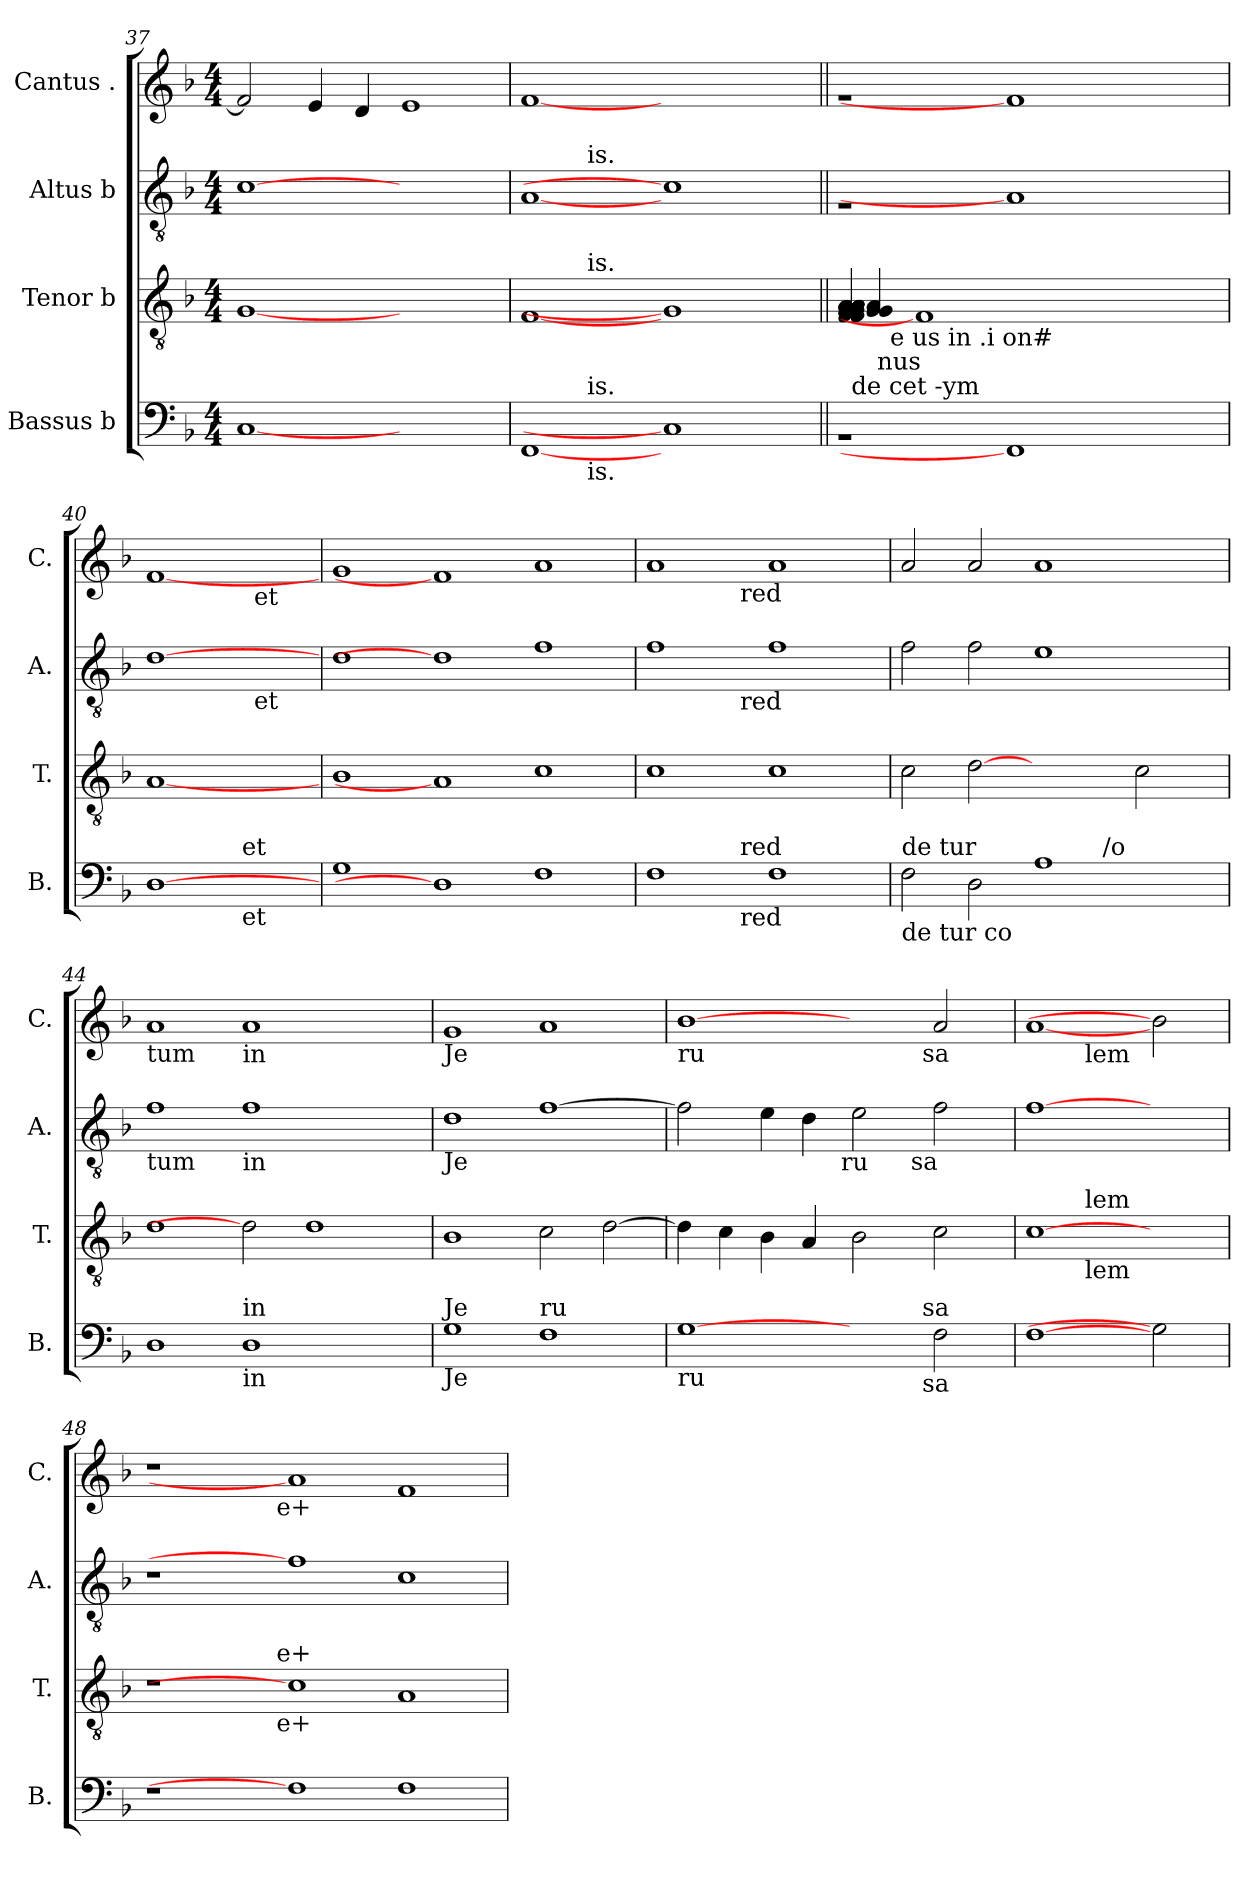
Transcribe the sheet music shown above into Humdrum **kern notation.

**kern	**kern	**kern	**kern
*part4	*part3	*part2	*part1
*staff4	*staff3	*staff2	*staff1
*I"Bassus b	*I"Tenor b	*I"Altus b	*I"Cantus .
*I'B.	*I'T.	*I'A.	*I'C.
*clefF4	*clefGv2	*clefGv2	*clefG2
*ITrd4c7	*ITrd-3c-5	*ITrd-3c-5	*
*k[b-e-]	*k[b-e-]	*k[b-e-]	*k[b-]
*B-:	*B-:	*B-:	*F:
*M4/4	*M4/4	*M4/4	*M4/4
=37	=37	=37	=37
[1FF	[1c	[1f	2f/]
.	.	.	4e/
.	.	.	4d/
1ryy	1ryy	1ryy	1e
=38	=38	=38	=38
*^	*^	*^	*
[1BBB-	4..ryy	[1B-	4..ryy	[1d	4..ryy	[1f
!	!	!	!	!	!LO:TX:a:t=is.	!
!	!	!	!LO:TX:a:t=is.	!	!	!
!	!LO:TX:b:t=is.	!	!	!	!	!
!	!LO:TX:a:t=is.	!	!	!	!	!
.	1ryy	.	1ryy	.	1ryy	.
1FF]	.	1c]	.	1f]	.	1ryy
.	2ryy	.	2ryy	.	2ryy	.
.	16ryy	.	16ryy	.	16ryy	.
=39||	=39||	=39||	=39||	=39||	=39||	=39||
!LO:TX:a:t=Te	!	!	!	!	!	!
!LO:N:vis=1	!	!LO:N:n=1:head=solid	!	!	!	!
!	!	!LO:N:n=2:head=solid	!	!	!	!
!	!	!LO:N:n=3:head=solid	!	!	!	!
!	!	!LO:N:n=4:head=solid	!	!	!	!
!	!	!LO:N:n=5:head=solid	!	!	!	!
!	!	!LO:N:n=6:head=solid	!	!	!	!
!	!	!LO:N:n=7:head=solid	!	!	!	!
!	!	!LO:N:n=8:head=solid	!	!	!	!
!	!	!LO:N:n=9:head=solid	!	!	!	!
!	!	!LO:N:n=10:head=solid	!	!	!	!
!	!	!LO:N:n=11:head=solid	!	!	!	!
!	!	!LO:N:n=12:head=solid	!LO:N:n=1:head=solid	!	!	!
!	!	!	!LO:N:n=2:head=solid	!	!	!
!	!	!	!LO:N:n=3:head=solid	!LO:N:vis=1	!	!LO:N:vis=1
*^	*^	*	*	*v	*v	*
1rC	32ryy	8ryy	8ryy	4B-/ 4B-/ 4c/ 4c/ 4c/ 4d/ 4d/ 4d/ 4d/ 4d/ 4d/ 4d/	4c/ 4c/ 4d/	1rA	1ra
!	!LO:TX:a:t=de cet -ym	!	!	!	!	!	!
.	1ryy	.	.	.	.	.	.
!	!	!LO:TX:a:t=nus	!	!	!	!	!
.	.	1...ryy	32ryy	.	.	.	.
!	!	!	!LO:TX:a:t=e us in .i on#	!	!	!	!
.	.	.	1ryy	.	.	.	.
.	.	.	.	1B-]	2.ryy	.	.
1BBB-]	.	.	.	.	1ryy	1d]	1f]
.	2ryy	.	.	.	.	.	.
.	.	.	2ryy	.	.	.	.
.	.	.	.	2.ryy	.	.	.
.	4...ryy	.	.	.	.	.	.
.	.	.	4ryy	.	.	.	.
.	.	.	16.ryy	.	.	.	.
*	*v	*v	*v	*	*	*	*
*	*	*v	*v	*	*
!!LO:LB:g=z
=40	=40	=40	=40	=40
*	*	*	*^	*^
[1GG	2ryy	[1d	[1g	2ryy	[1f	2ryy
.	8ryy	.	.	8ryy	.	8ryy
!	!LO:TX:b:t=et	!	!	!	!	!
!	!LO:TX:a:t=et	!	!	!	!	!
.	4.ryy	.	.	32ryy	.	32ryy
!	!	!	!	!	!	!LO:TX:b:t=et
!	!	!	!	!LO:TX:b:t=et	!	!
.	.	.	.	4ryy	.	4ryy
.	.	.	.	16.ryy	.	16.ryy
=41	=41	=41	=41	=41	=41	=41
!	!	!	!	!	!LO:TX:b:t=ti	!
!	!	!	!LO:TX:b:t=ti	!	!	!
!LO:TX:b:t=ti	!	!	!	!	!	!
!LO:TX:a:t=ti	!	!	!	!	!	!
*	*	*	*v	*v	*	*
*v	*v	*	*	*v	*v
1C	1e-	1g	1g
1GG]	1d]	1g]	1f]
1BB-	1f	1b-	1a
=42	=42	=42	=42
!	!	!	!LO:TX:b:t=bi
!	!	!LO:TX:b:t=bi	!
!LO:TX:b:t=bi	!	!	!
!LO:TX:a:t=bi	!	!	!
*^	*	*^	*^
1BB-	2..ryy	1f	1b-	2..ryy	1a	2..ryy
!	!	!	!	!	!	!LO:TX:b:t=red
!	!	!	!	!LO:TX:b:t=red	!	!
!	!LO:TX:b:t=red	!	!	!	!	!
!	!LO:TX:a:t=red	!	!	!	!	!
.	1ryy	.	.	1ryy	.	1ryy
1BB-	.	1f	1b-	.	1a	.
.	8ryy	.	.	8ryy	.	8ryy
=43	=43	=43	=43	=43	=43	=43
!	!	!	!	!	!LO:TX:b:t=de tur /o	!
!	!	!	!LO:TX:b:t=de tur /o	!	!	!
!LO:TX:b:t=de tur co	!	!	!	!	!	!
!LO:TX:a:t=de tur	!	!	!	!	!	!
*	*	*	*v	*v	*	*
*	*	*	*	*v	*v
2BB-\	1ryy	2f\	2b-\	2a/
2GG\	.	[2g	2b-\	2a/
1D	4ryy	2ryy	1a	1a
.	16.ryy	.	.	.
!	!LO:TX:a:t=/o	!	!	!
.	2ryy	.	.	.
.	.	2f\	.	.
.	8ryy	.	.	.
.	32ryy	.	.	.
=44	=44	=44	=44	=44
!	!	!	!	!LO:TX:b:t=tum
!	!	!	!LO:TX:b:t=tum	!
!LO:TX:b:t=tum	!	!	!	!
!LO:TX:a:t=tum	!	!	!	!
*v	*v	*	*	*
1GG	1g	1b-	1a
!	!	!	!LO:TX:b:t=in
!	!	!LO:TX:b:t=in	!
!LO:TX:b:t=in	!	!	!
!LO:TX:a:t=in	!	!	!
1GG	2g]	1b-	1a
.	1g	.	.
2ryy	.	2ryy	2ryy
=45	=45	=45	=45
!	!	!	!LO:TX:b:t=Je
!	!	!LO:TX:b:t=Je	!
!LO:TX:a:t=Je	!	!	!
!LO:TX:b:t=Je	!	!	!
1C	1e-	1g	1g
!LO:TX:a:t=ru	!	!	!
1BB-	2f\	[>1b-	1a
.	[>2g\	.	.
=46	=46	=46	=46
!	!	!	!LO:TX:b:t=ru
!LO:TX:b:t=ru	!	!	!
*	*	*^	*
*	*	*	*^	*
[1C	4g\]	2b-\]	2ryy	1ryy	[1b-
.	4f\	.	.	.	.
.	4e-\	4a\	4...ryy	.	.
.	4d/	4g\	.	.	.
!	!	!	!LO:TX:b:t=ru	!	!
.	.	.	1ryy	.	.
4...ryy	2e-\	2a\	.	4..ryy	4...ryy
!	!	!	!	!LO:TX:b:t=sa	!
.	.	.	.	2ryy	.
!	!	!	!	!	!LO:TX:b:t=sa
!LO:TX:b:t=sa	!	!	!	!	!
!LO:TX:a:t=sa	!	!	!	!	!
32ryy	.	.	.	.	32ryy
2BB-\	2f\	2b-\	.	.	2a/
.	.	.	.	16ryy	.
.	.	.	32ryy	.	.
*	*	*v	*v	*v	*
!!LO:LB:g=z
=47	=47	=47	=47
*	*^	*	*^
[1BB-	[1f	4..ryy	[1b-	[1a	4..ryy
!	!	!	!	!	!LO:TX:b:t=lem
!	!	!LO:TX:b:t=lem	!	!	!
!	!	!LO:TX:a:t=lem	!	!	!
.	.	1ryy	.	.	1ryy
2C]	2ryy	.	2ryy	2b-]	.
.	.	16ryy	.	.	16ryy
=48	=48	=48	=48	=48	=48
1r	1r	2ryy	1r	1r	2ryy
.	.	4...ryy	.	.	4...ryy
!	!	!	!	!	!LO:TX:b:t=e+
!	!	!LO:TX:b:t=e+	!	!	!
!	!	!LO:TX:a:t=e+	!	!	!
.	.	1ryy	.	.	1ryy
1BB-]	1f]	.	1b-]	1a]	.
.	.	1ryy	.	.	1ryy
1BB-	1d	.	1f	1f	.
.	.	32ryy	.	.	32ryy
*	*v	*v	*	*v	*v
=	=	=	=
*-	*-	*-	*-
